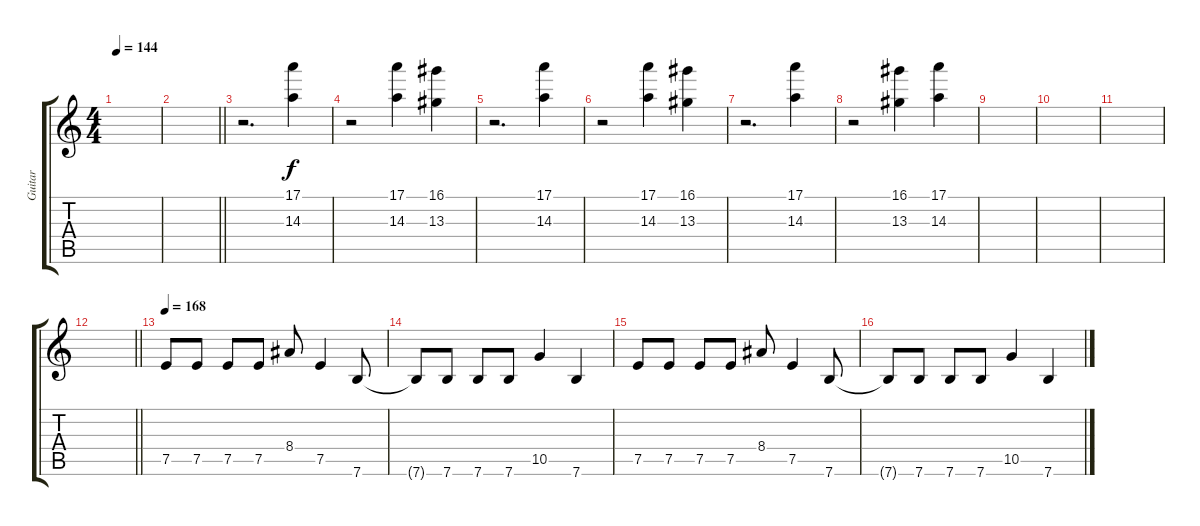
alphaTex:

\track ("Guitar" "Guitar") {instrument overdrivenguitar}
\staff {score tabs}
\tuning (E4 B3 G3 D3 A2 E2) {hide}
\ts (4 4)
\tempo 144
\clef g2
\ks c
|
\barLineRight lightlight
|
r.2{d} (17.1 14.3).4 |
r.2 (17.1 14.3).4 (16.1 13.3).4 |
r.2{d} (17.1 14.3).4 |
r.2 (17.1 14.3).4 (16.1 13.3).4 |
r.2{d} (17.1 14.3).4 |
r.2 (16.1 13.3).4 (17.1 14.3).4 |
|
|
|
\barLineRight lightlight
|
\tempo 168
7.5.8{volume 13} 7.5.8 7.5.8 7.5.8 8.4.8 7.5.4 7.6.8 |
7.6{t}.8 7.6.8 7.6.8 7.6.8 10.5.4 7.6.4 |
7.5.8 7.5.8 7.5.8 7.5.8 8.4.8 7.5.4 7.6.8 |
7.6{t}.8 7.6.8 7.6.8 7.6.8 10.5.4 7.6.4
